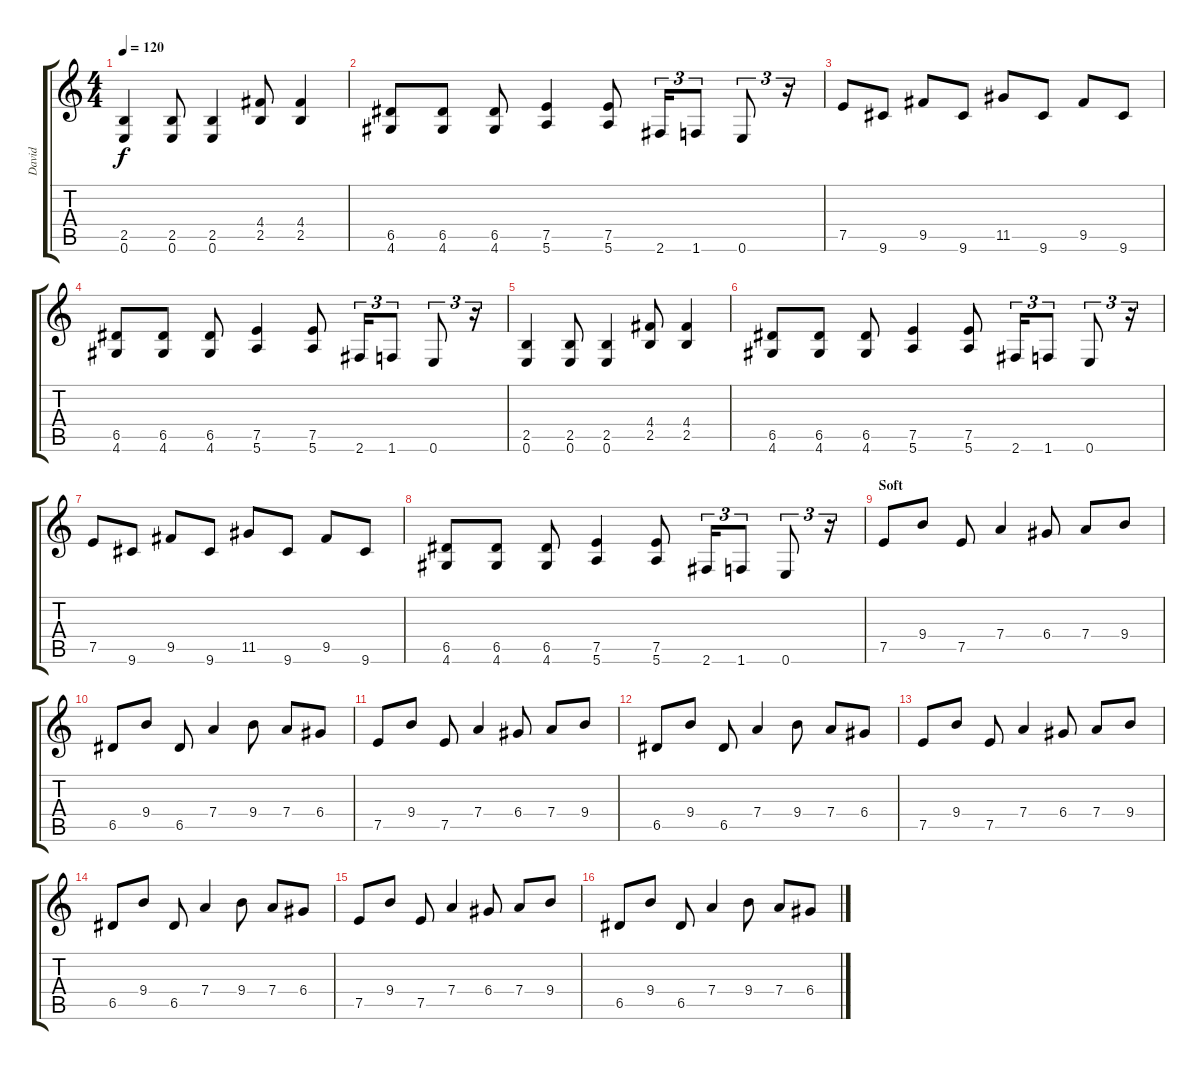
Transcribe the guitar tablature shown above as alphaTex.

\track ("David" "David") {instrument distortionguitar}
\staff {score tabs}
\tuning (E4 B3 G3 D3 A2 E2) {hide}
\ts (4 4)
\tempo 120
\clef g2
\ks c
(2.5 0.6).4{dy f} (2.5 0.6).8 (2.5 0.6).4 (4.4 2.5).8 (4.4 2.5).4 |
(6.5 4.6).8 (6.5 4.6).8 (6.5 4.6).8 (7.5 5.6).4 (7.5 5.6).8 2.6.16{tu (3 2)} 1.6.8{tu (3 2)} 0.6.8{tu (3 2)} r.16{tu (3 2)} |
7.5.8 9.6.8 9.5.8 9.6.8 11.5.8 9.6.8 9.5.8 9.6.8 |
(6.5 4.6).8 (6.5 4.6).8 (6.5 4.6).8 (7.5 5.6).4 (7.5 5.6).8 2.6.16{tu (3 2)} 1.6.8{tu (3 2)} 0.6.8{tu (3 2)} r.16{tu (3 2)} |
(2.5 0.6).4 (2.5 0.6).8 (2.5 0.6).4 (4.4 2.5).8 (4.4 2.5).4 |
(6.5 4.6).8 (6.5 4.6).8 (6.5 4.6).8 (7.5 5.6).4 (7.5 5.6).8 2.6.16{tu (3 2)} 1.6.8{tu (3 2)} 0.6.8{tu (3 2)} r.16{tu (3 2)} |
7.5.8 9.6.8 9.5.8 9.6.8 11.5.8 9.6.8 9.5.8 9.6.8 |
(6.5 4.6).8 (6.5 4.6).8 (6.5 4.6).8 (7.5 5.6).4 (7.5 5.6).8 2.6.16{tu (3 2)} 1.6.8{tu (3 2)} 0.6.8{tu (3 2)} r.16{tu (3 2)} |
\section ("" "Soft")
7.5.8 9.4.8 7.5.8 7.4.4 6.4.8 7.4.8 9.4.8 |
6.5.8 9.4.8 6.5.8 7.4.4 9.4.8 7.4.8 6.4.8 |
7.5.8 9.4.8 7.5.8 7.4.4 6.4.8 7.4.8 9.4.8 |
6.5.8 9.4.8 6.5.8 7.4.4 9.4.8 7.4.8 6.4.8 |
7.5.8 9.4.8 7.5.8 7.4.4 6.4.8 7.4.8 9.4.8 |
6.5.8 9.4.8 6.5.8 7.4.4 9.4.8 7.4.8 6.4.8 |
7.5.8 9.4.8 7.5.8 7.4.4 6.4.8 7.4.8 9.4.8 |
6.5.8 9.4.8 6.5.8 7.4.4 9.4.8 7.4.8 6.4.8
